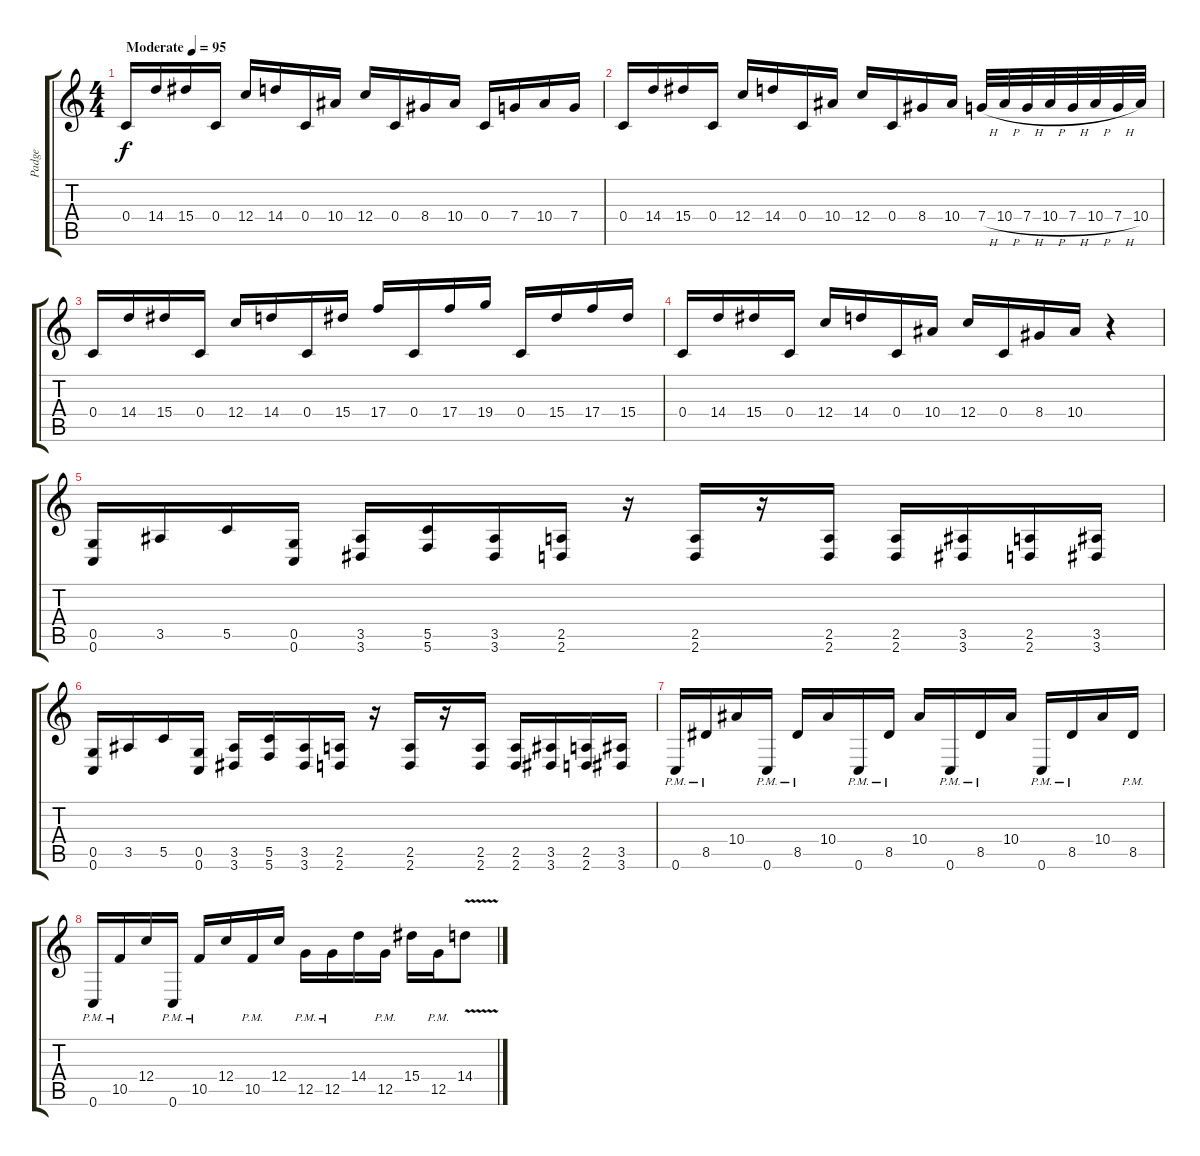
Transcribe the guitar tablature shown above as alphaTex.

\track ("Padge" "Padge") {instrument distortionguitar}
\staff {score tabs}
\tuning (D4 A3 F3 C3 G2 C2) {hide}
\ts (4 4)
\tempo (95 "Moderate")
\clef g2
\ks c
0.4.16{dy f instrument distortionguitar} 14.4.16 15.4.16 0.4.16 12.4.16 14.4.16 0.4.16 10.4.16 12.4.16 0.4.16 8.4.16 10.4.16 0.4.16 7.4.16 10.4.16 7.4.16 |
0.4.16 14.4.16 15.4.16 0.4.16 12.4.16 14.4.16 0.4.16 10.4.16 12.4.16 0.4.16 8.4.16 10.4.16 7.4{h}.32 10.4{h}.32 7.4{h}.32 10.4{h}.32 7.4{h}.32 10.4{h}.32 7.4{h}.32 10.4.32 |
0.4.16 14.4.16 15.4.16 0.4.16 12.4.16 14.4.16 0.4.16 15.4.16 17.4.16 0.4.16 17.4.16 19.4.16 0.4.16 15.4.16 17.4.16 15.4.16 |
0.4.16 14.4.16 15.4.16 0.4.16 12.4.16 14.4.16 0.4.16 10.4.16 12.4.16 0.4.16 8.4.16 10.4.16 r.4 |
(0.5 0.6).16 3.5.16 5.5.16 (0.5 0.6).16 (3.5 3.6).16 (5.5 5.6).16 (3.5 3.6).16 (2.5 2.6).16 r.16 (2.5 2.6).16 r.16 (2.5 2.6).16 (2.5 2.6).16 (3.5 3.6).16 (2.5 2.6).16 (3.5 3.6).16 |
(0.5 0.6).16 3.5.16 5.5.16 (0.5 0.6).16 (3.5 3.6).16 (5.5 5.6).16 (3.5 3.6).16 (2.5 2.6).16 r.16 (2.5 2.6).16 r.16 (2.5 2.6).16 (2.5 2.6).16 (3.5 3.6).16 (2.5 2.6).16 (3.5 3.6).16 |
0.6{pm}.16 8.5{pm}.16 10.4.16 0.6{pm}.16 8.5{pm}.16 10.4.16 0.6{pm}.16 8.5{pm}.16 10.4.16 0.6{pm}.16 8.5{pm}.16 10.4.16 0.6{pm}.16 8.5{pm}.16 10.4.16 8.5{pm}.16 |
0.6{pm}.16 10.5{pm}.16 12.4.16 0.6{pm}.16 10.5{pm}.16 12.4.16 10.5{pm}.16 12.4.16 12.5{pm}.16 12.5{pm}.16 14.4.16 12.5{pm}.16 15.4.16 12.5{pm}.16 14.4{v}.8
